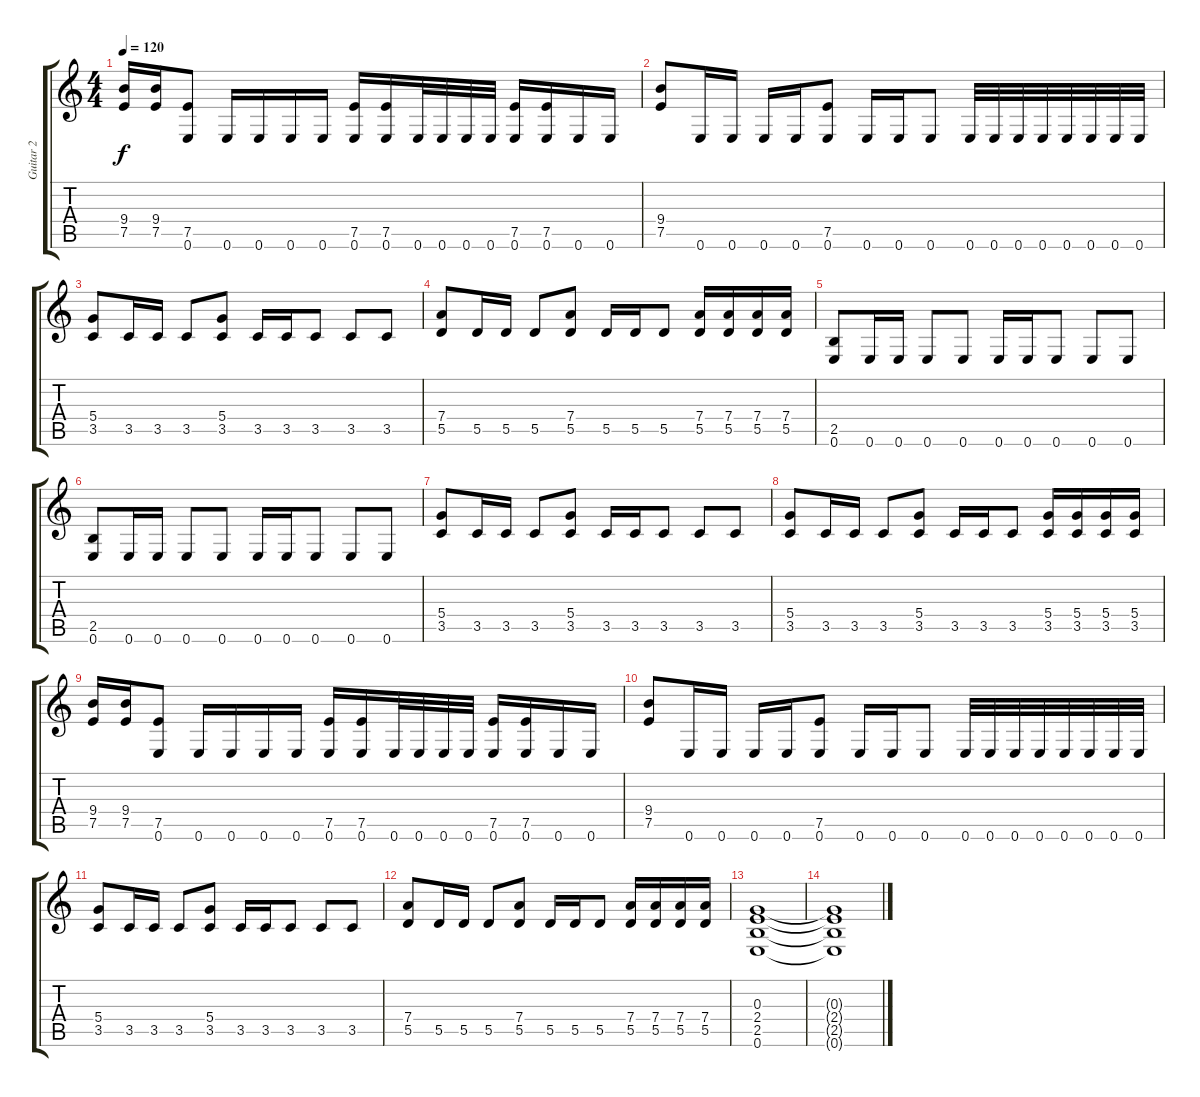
\track ("Guitar 2" "Guitar 2") {instrument distortionguitar}
\staff {score tabs}
\tuning (E4 B3 G3 D3 A2 E2) {hide}
\ts (4 4)
\tempo 120
\clef g2
\ks c
(9.4 7.5).16{dy f} (9.4 7.5).16 (7.5 0.6).8 0.6.16 0.6.16 0.6.16 0.6.16 (7.5 0.6).16 (7.5 0.6).16 0.6.32 0.6.32 0.6.32 0.6.32 (7.5 0.6).16 (7.5 0.6).16 0.6.16 0.6.16 |
(9.4 7.5).8 0.6.16 0.6.16 0.6.16 0.6.16 (7.5 0.6).8 0.6.16 0.6.16 0.6.8 0.6.32 0.6.32 0.6.32 0.6.32 0.6.32 0.6.32 0.6.32 0.6.32 |
(5.4 3.5).8 3.5.16 3.5.16 3.5.8 (5.4 3.5).8 3.5.16 3.5.16 3.5.8 3.5.8 3.5.8 |
(7.4 5.5).8 5.5.16 5.5.16 5.5.8 (7.4 5.5).8 5.5.16 5.5.16 5.5.8 (7.4 5.5).16 (7.4 5.5).16 (7.4 5.5).16 (7.4 5.5).16 |
(2.5 0.6).8 0.6.16 0.6.16 0.6.8 0.6.8 0.6.16 0.6.16 0.6.8 0.6.8 0.6.8 |
(2.5 0.6).8 0.6.16 0.6.16 0.6.8 0.6.8 0.6.16 0.6.16 0.6.8 0.6.8 0.6.8 |
(5.4 3.5).8 3.5.16 3.5.16 3.5.8 (5.4 3.5).8 3.5.16 3.5.16 3.5.8 3.5.8 3.5.8 |
(5.4 3.5).8 3.5.16 3.5.16 3.5.8 (5.4 3.5).8 3.5.16 3.5.16 3.5.8 (5.4 3.5).16 (5.4 3.5).16 (5.4 3.5).16 (5.4 3.5).16 |
(9.4 7.5).16 (9.4 7.5).16 (7.5 0.6).8 0.6.16 0.6.16 0.6.16 0.6.16 (7.5 0.6).16 (7.5 0.6).16 0.6.32 0.6.32 0.6.32 0.6.32 (7.5 0.6).16 (7.5 0.6).16 0.6.16 0.6.16 |
(9.4 7.5).8 0.6.16 0.6.16 0.6.16 0.6.16 (7.5 0.6).8 0.6.16 0.6.16 0.6.8 0.6.32 0.6.32 0.6.32 0.6.32 0.6.32 0.6.32 0.6.32 0.6.32 |
(5.4 3.5).8 3.5.16 3.5.16 3.5.8 (5.4 3.5).8 3.5.16 3.5.16 3.5.8 3.5.8 3.5.8 |
(7.4 5.5).8 5.5.16 5.5.16 5.5.8 (7.4 5.5).8 5.5.16 5.5.16 5.5.8 (7.4 5.5).16 (7.4 5.5).16 (7.4 5.5).16 (7.4 5.5).16 |
(0.3 2.4 2.5 0.6).1{volume 0} |
(0.3{t} 2.4{t} 2.5{t} 0.6{t}).1
